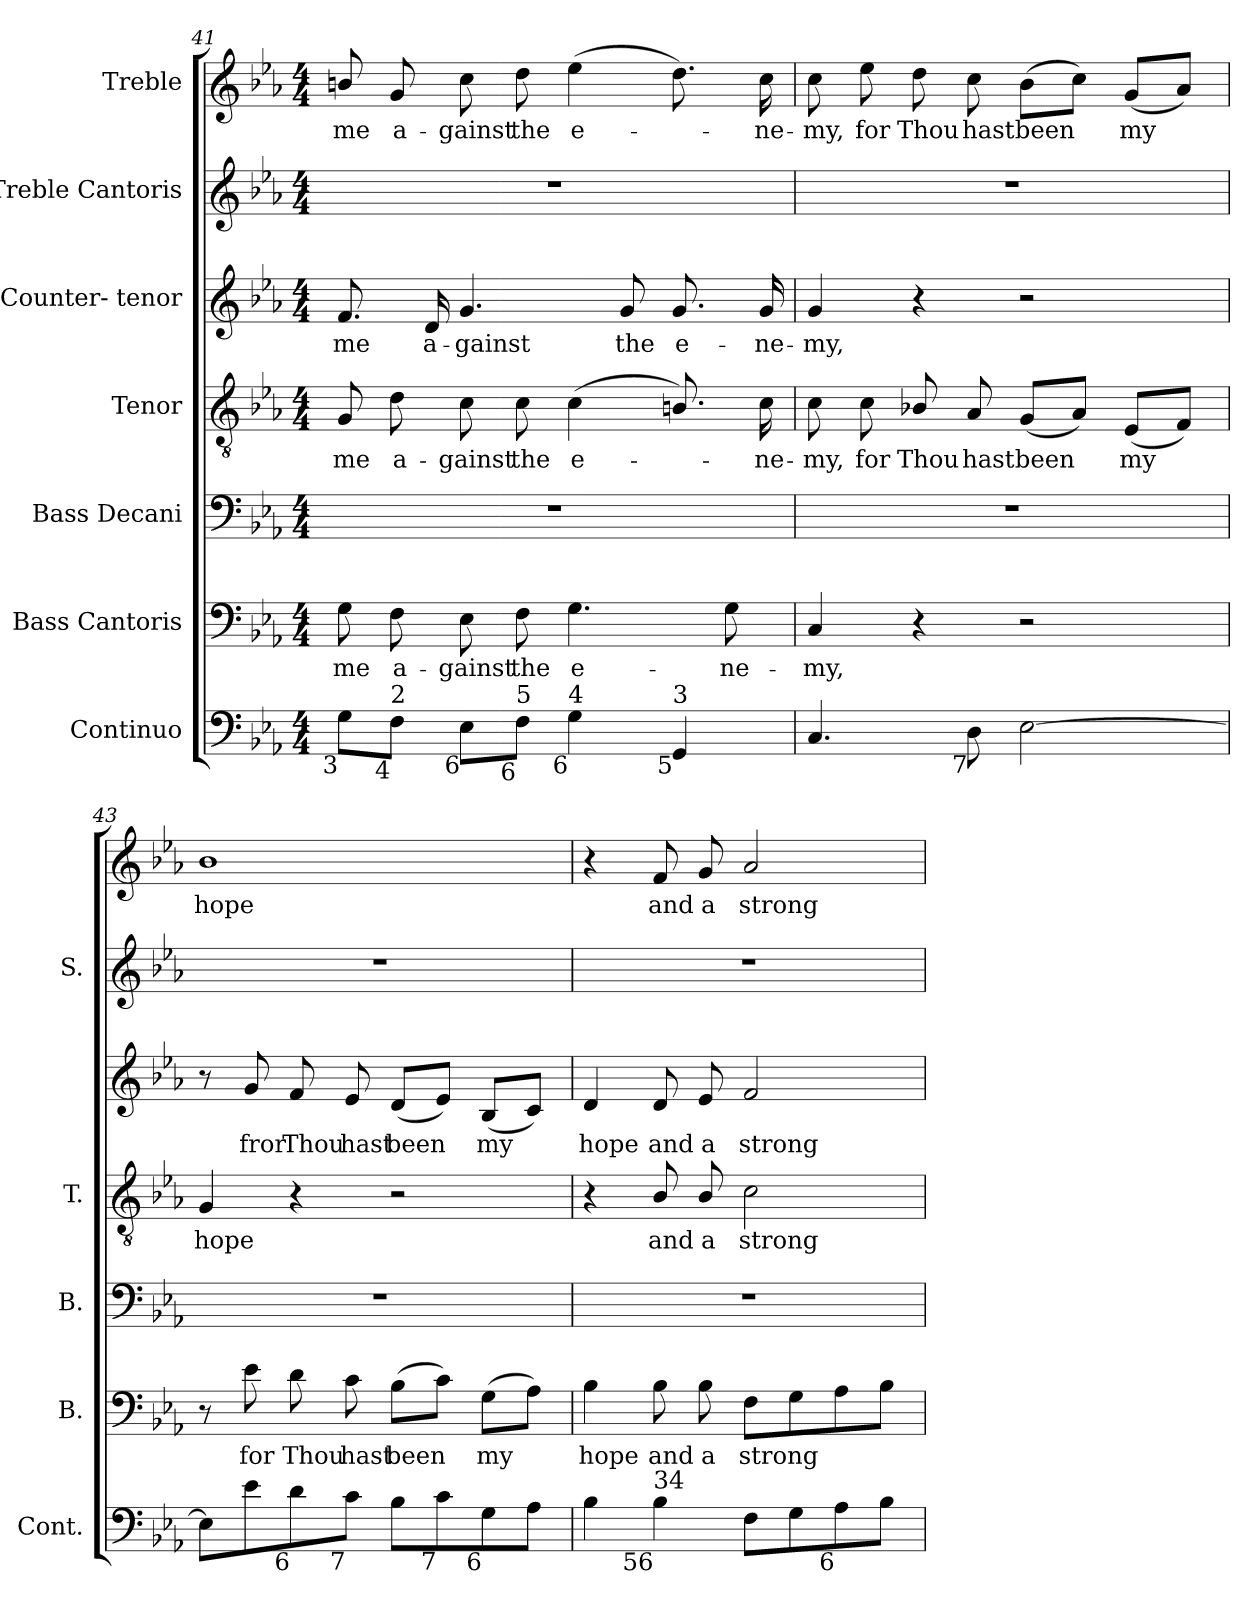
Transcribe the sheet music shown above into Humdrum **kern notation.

**kern	**kern	**text	**kern	**kern	**text	**kern	**text	**kern	**kern	**text
*part7	*part6	*part6	*part5	*part4	*part4	*part3	*part3	*part2	*part1	*part1
*staff7	*staff6	*staff6	*staff5	*staff4	*staff4	*staff3	*staff3	*staff2	*staff1	*staff1
*I"Continuo	*I"Bass Cantoris	*	*I"Bass Decani	*I"Tenor	*	*I"Counter- tenor	*	*I"Treble Cantoris	*I"Treble	*
*I'Cont.	*I'B.	*	*I'B.	*I'T.	*	*	*	*I'S.	*	*
*clefF4	*clefF4	*	*clefF4	*clefGv2	*	*clefG2	*	*clefG2	*clefG2	*
*	*	*	*	*ITrd7c12	*	*	*	*	*	*
*k[b-e-a-]	*k[b-e-a-]	*	*k[b-e-a-]	*k[b-e-a-]	*	*k[b-e-a-]	*	*k[b-e-a-]	*k[b-e-a-]	*
*E-:	*E-:	*	*E-:	*E-:	*	*E-:	*	*E-:	*E-:	*
*M4/4	*M4/4	*	*M4/4	*M4/4	*	*M4/4	*	*M4/4	*M4/4	*
=41	=41	=41	=41	=41	=41	=41	=41	=41	=41	=41
!	!	!LO:LY:b:color=#000000	!	!	!	!	!	!	!	!
!	!	!	!	!	!LO:LY:b:color=#000000	!	!	!	!	!
!	!	!	!	!	!	!	!LO:LY:b:color=#000000	!	!	!
!LO:TX:b:rj:t=3	!	!	!	!	!	!	!	!	!	!
!	!	!	!	!	!	!	!	!	!	!LO:LY:b:color=#000000
8Gi\L	8Gi\	me	1r	8GGi/	me	8.fi/	me	1r	8bni/	me
!	!	!LO:LY:b:color=#000000	!	!	!	!	!	!	!	!
!	!	!	!	!	!LO:LY:b:color=#000000	!	!	!	!	!
!LO:TX:b:rj:t=4	!	!	!	!	!	!	!	!	!	!
!LO:TX:t=2	!	!	!	!	!	!	!	!	!	!
!	!	!	!	!	!	!	!	!	!	!LO:LY:b:color=#000000
8Fi\J	8Fi\	a-	.	8Di\	a-	.	.	.	8gi/	a-
!	!	!	!	!	!	!	!LO:LY:b:color=#000000	!	!	!
.	.	.	.	.	.	16di/	a-	.	.	.
!	!	!LO:LY:b:color=#000000	!	!	!	!	!	!	!	!
!	!	!	!	!	!LO:LY:b:color=#000000	!	!	!	!	!
!	!	!	!	!	!	!	!LO:LY:b:color=#000000	!	!	!
!LO:TX:b:rj:t=6	!	!	!	!	!	!	!	!	!	!
!	!	!	!	!	!	!	!	!	!	!LO:LY:b:color=#000000
8E-i\L	8E-i\	-gainst	.	8Ci\	-gainst	4.gi/	-gainst	.	8cci\	-gainst
!	!	!LO:LY:b:color=#000000	!	!	!	!	!	!	!	!
!	!	!	!	!	!LO:LY:b:color=#000000	!	!	!	!	!
!LO:TX:b:rj:t=6	!	!	!	!	!	!	!	!	!	!
!LO:TX:t=5	!	!	!	!	!	!	!	!	!	!
!	!	!	!	!	!	!	!	!	!	!LO:LY:b:color=#000000
8Fi\J	8Fi\	the	.	8Ci\	the	.	.	.	8ddi\	the
!	!	!LO:LY:b:color=#000000	!	!	!	!	!	!	!	!
!	!	!	!	!	!LO:LY:b:color=#000000	!	!	!	!	!
!LO:TX:b:rj:t=6	!	!	!	!	!	!	!	!	!	!
!LO:TX:t=4	!	!	!	!	!	!	!	!	!	!
!	!	!	!	!	!	!	!	!	!	!LO:LY:b:color=#000000
4Gi\	4.Gi\	e-	.	(4Ci\	e-	.	.	.	(4ee-i\	e-
!	!	!	!	!	!	!	!LO:LY:b:color=#000000	!	!	!
.	.	.	.	.	.	8gi/	the	.	.	.
!LO:TX:b:rj:t=5	!	!	!	!	!	!	!	!	!	!
!LO:TX:t=3	!	!	!	!	!	!	!	!	!	!
!	!	!	!	!	!	!	!LO:LY:b:color=#000000	!	!	!
4GGi/	.	.	.	8.BBni/)	.	8.gi/	e-	.	8.ddi\)	.
!	!	!LO:LY:b:color=#000000	!	!	!	!	!	!	!	!
.	8Gi\	-ne-	.	.	.	.	.	.	.	.
!	!	!	!	!	!LO:LY:b:color=#000000	!	!	!	!	!
!	!	!	!	!	!	!	!LO:LY:b:color=#000000	!	!	!
!	!	!	!	!	!	!	!	!	!	!LO:LY:b:color=#000000
.	.	.	.	16Ci\	-ne-	16gi/	-ne-	.	16cci\	-ne-
!!LO:PB:g=z
=42	=42	=42	=42	=42	=42	=42	=42	=42	=42	=42
!	!	!LO:LY:b:color=#000000	!	!	!	!	!	!	!	!
!	!	!	!	!	!LO:LY:b:color=#000000	!	!	!	!	!
!	!	!	!	!	!	!	!LO:LY:b:color=#000000	!	!	!
!	!	!	!	!	!	!	!	!	!	!LO:LY:b:color=#000000
4.Ci/	4Ci/	-my,	1r	8Ci\	-my,	4gi/	-my,	1r	8cci\	-my,
!	!	!	!	!	!LO:LY:b:color=#000000	!	!	!	!	!
!	!	!	!	!	!	!	!	!	!	!LO:LY:b:color=#000000
.	.	.	.	8Ci\	for	.	.	.	8ee-i\	for
!	!	!	!	!	!LO:LY:b:color=#000000	!	!	!	!	!
!	!	!	!	!	!	!	!	!	!	!LO:LY:b:color=#000000
.	4r	.	.	8BB-Xi/	Thou	4r	.	.	8ddi\	Thou
!	!	!	!	!	!LO:LY:b:color=#000000	!	!	!	!	!
!LO:TX:b:rj:t=7	!	!	!	!	!	!	!	!	!	!
!	!	!	!	!	!	!	!	!	!	!LO:LY:b:color=#000000
8Di\	.	.	.	8AA-i/	hast	.	.	.	8cci\	hast
!	!	!	!	!	!LO:LY:b:color=#000000	!	!	!	!	!
!	!	!	!	!	!	!	!	!	!	!LO:LY:b:color=#000000
[2E-i\	2r	.	.	(8GGi/L	been	2r	.	.	(8b-i\L	been
.	.	.	.	8AA-i/J)	.	.	.	.	8cci\J)	.
!	!	!	!	!	!LO:LY:b:color=#000000	!	!	!	!	!
!	!	!	!	!	!	!	!	!	!	!LO:LY:b:color=#000000
.	.	.	.	(8EE-i/L	my	.	.	.	(8gi/L	my
.	.	.	.	8FFi/J)	.	.	.	.	8a-i/J)	.
=43	=43	=43	=43	=43	=43	=43	=43	=43	=43	=43
!	!	!	!	!	!LO:LY:b:color=#000000	!	!	!	!	!
!	!	!	!	!	!	!	!	!	!	!LO:LY:b:color=#000000
8E-i\L]	8r	.	1r	4GGi/	hope	8r	.	1r	1b-i	hope
!	!	!LO:LY:b:color=#000000	!	!	!	!	!	!	!	!
!	!	!	!	!	!	!	!LO:LY:b:color=#000000	!	!	!
8e-i\	8e-i\	for	.	.	.	8gi/	fror	.	.	.
!	!	!LO:LY:b:color=#000000	!	!	!	!	!	!	!	!
!LO:TX:b:rj:t=6	!	!	!	!	!	!	!	!	!	!
!	!	!	!	!	!	!	!LO:LY:b:color=#000000	!	!	!
8di\	8di\	Thou	.	4r	.	8fi/	Thou	.	.	.
!	!	!LO:LY:b:color=#000000	!	!	!	!	!	!	!	!
!LO:TX:b:rj:t=7	!	!	!	!	!	!	!	!	!	!
!	!	!	!	!	!	!	!LO:LY:b:color=#000000	!	!	!
8ci\J	8ci\	hast	.	.	.	8e-i/	hast	.	.	.
!	!	!LO:LY:b:color=#000000	!	!	!	!	!	!	!	!
!	!	!	!	!	!	!	!LO:LY:b:color=#000000	!	!	!
8B-i\L	(8B-i\L	been	.	2r	.	(8di/L	been	.	.	.
!LO:TX:b:rj:t=7	!	!	!	!	!	!	!	!	!	!
8ci\	8ci\J)	.	.	.	.	8e-i/J)	.	.	.	.
!	!	!LO:LY:b:color=#000000	!	!	!	!	!	!	!	!
!LO:TX:b:rj:t=6	!	!	!	!	!	!	!	!	!	!
!	!	!	!	!	!	!	!LO:LY:b:color=#000000	!	!	!
8Gi\	(8Gi\L	my	.	.	.	(8B-i/L	my	.	.	.
8A-i\J	8A-i\J)	.	.	.	.	8ci/J)	.	.	.	.
=44	=44	=44	=44	=44	=44	=44	=44	=44	=44	=44
!	!	!LO:LY:b:color=#000000	!	!	!	!	!	!	!	!
!	!	!	!	!	!	!	!LO:LY:b:color=#000000	!	!	!
4B-i\	4B-i\	hope	1r	4r	.	4di/	hope	1r	4r	.
!	!	!LO:LY:b:color=#000000	!	!	!	!	!	!	!	!
!	!	!	!	!	!LO:LY:b:color=#000000	!	!	!	!	!
!	!	!	!	!	!	!	!LO:LY:b:color=#000000	!	!	!
!LO:TX:b:rj:t=56	!	!	!	!	!	!	!	!	!	!
!LO:TX:t=34	!	!	!	!	!	!	!	!	!	!
!	!	!	!	!	!	!	!	!	!	!LO:LY:b:color=#000000
4B-i\	8B-i\	and	.	8BB-i/	and	8di/	and	.	8fi/	and
!	!	!LO:LY:b:color=#000000	!	!	!	!	!	!	!	!
!	!	!	!	!	!LO:LY:b:color=#000000	!	!	!	!	!
!	!	!	!	!	!	!	!LO:LY:b:color=#000000	!	!	!
!	!	!	!	!	!	!	!	!	!	!LO:LY:b:color=#000000
.	8B-i\	a	.	8BB-i/	a	8e-i/	a	.	8gi/	a
!	!	!LO:LY:b:color=#000000	!	!	!	!	!	!	!	!
!	!	!	!	!	!LO:LY:b:color=#000000	!	!	!	!	!
!	!	!	!	!	!	!	!LO:LY:b:color=#000000	!	!	!
!	!	!	!	!	!	!	!	!	!	!LO:LY:b:color=#000000
8Fi\L	8Fi\L	strong	.	2Ci\	strong	2fi/	strong	.	2a-i/	strong
8Gi\	8Gi\	.	.	.	.	.	.	.	.	.
!LO:TX:b:rj:t=6	!	!	!	!	!	!	!	!	!	!
8A-i\	8A-i\	.	.	.	.	.	.	.	.	.
8B-i\J	8B-i\J	.	.	.	.	.	.	.	.	.
=	=	=	=	=	=	=	=	=	=	=
*-	*-	*-	*-	*-	*-	*-	*-	*-	*-	*-
